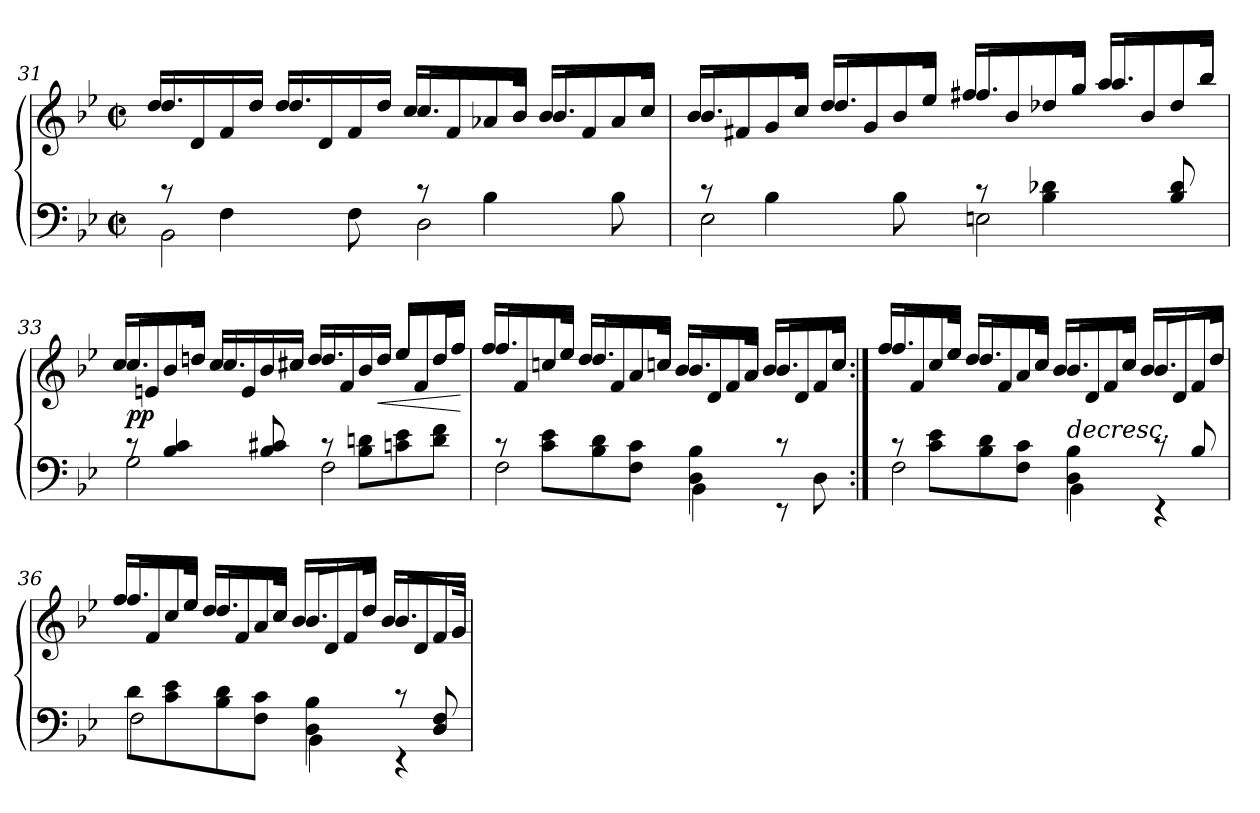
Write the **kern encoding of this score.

**kern	**kern	**dynam
*part1	*part1	*part1
*staff2	*staff1	*staff1/2
!!LO:PB:g=z
*clefF4	*clefG2	*
*k[b-e-]	*k[b-e-]	*
*B-:	*B-:	*
*M2/2	*M2/2	*
*met(c|)	*met(c|)	*
=31	=31	=31
*^	*^	*
8rc	2BB-\	8.dd/L	16dd/LL	.
.	.	.	16d/	.
4F\	.	.	16f/	.
.	.	16dd/Jk	16dd/JJ	.
.	.	8.dd/L	16dd/LL	.
.	.	.	16d/	.
8F\	.	.	16f/	.
.	.	16dd/Jk	16dd/JJ	.
8rc	2D\	8.cc/L	16cc/LL	.
.	.	.	16f/	.
4B-\	.	.	16a-X/	.
.	.	16b-/Jk	16b-/JJ	.
.	.	8.b-/L	16b-/LL	.
.	.	.	16f/	.
8B-\	.	.	16a-/	.
.	.	16cc/Jk	16cc/JJ	.
=32	=32	=32	=32	=32
8rc	2E-\	8.b-/L	16b-/LL	.
.	.	.	16f#X/	.
4B-\	.	.	16g/	.
.	.	16cc/Jk	16cc/JJ	.
.	.	8.dd/L	16dd/LL	.
.	.	.	16g/	.
8B-\	.	.	16b-/	.
.	.	16ee-/Jk	16ee-/JJ	.
8rc	2En\	8.ff#X/L	16ff#/LL	.
.	.	.	16b-/	.
4B-\ 4d-X\	.	.	16dd-X/	.
.	.	16gg/Jk	16gg/JJ	.
.	.	8.aa/L	16aa/LL	.
.	.	.	16b-/	.
8B-/ 8d-/	.	.	16dd-/	.
.	.	16bb-/Jk	16bb-/JJ	.
!!LO:LB:g=z	!!
=33	=33	=33	=33	=33
!	!	!	!	!LO:DY:b
8rc	2G\	8.cc/L	16cc/LL	pp
.	.	.	16en/	.
4B-/ 4c/	.	.	16b-/	.
.	.	16ddni/Jk	16ddni/JJ	.
.	.	8.cc/L	16cc/LL	.
.	.	.	16e/	.
8B-/ 8c#X/	.	.	16b-/	.
.	.	16cc#X/Jk	16cc#/JJ	.
8rc	2F\	8.dd/L	16dd/LL	.
.	.	.	16f/	.
8B-\ 8dni\L	.	.	16b-/	.
!	!	!	!	!LO:HP:b
.	.	16dd/Jk	16dd/JJ	<
8cn\ 8e-\	.	8ee-/L	16ee-/LL	.
.	.	.	16f/	.
8d\ 8f\J	.	16dd/L	16dd/	.
.	.	16ff/JJ	16ff/JJ	.
*v	*v	*	*	*
*	*v	*v	*
.	.	[
=34	=34	=34
*^	*^	*
8rc	2F\	8.ff/L	16ff/LL	.
.	.	.	16f/	.
8c\ 8e-\L	.	.	16ccni/	.
.	.	16ee-/Jk	16ee-/JJ	.
8B-\ 8d\	.	8.dd/L	16dd/LL	.
.	.	.	16f/	.
8F\ 8c\J	.	.	16a/	.
.	.	16ccni/Jk	16cc/JJ	.
4D\ 4B-\	4BB-\	8.b-/L	16b-/LL	.
.	.	.	16d/	.
.	.	.	16f/	.
.	.	16a/Jk	16a/JJ	.
8rc	8rEE	8.b-/L	16b-/LL	.
.	.	.	16d/	.
8D\	8ryy	.	16f/	.
.	.	16cc/Jk	16cc/JJ	.
!!LO:LB:g=z	!!
=35:|!	=35:|!	=35:|!	=35:|!	=35:|!
8rc	2F\	8.ff/L	16ff/LL	.
.	.	.	16f/	.
8c\ 8e-\L	.	.	16cc/	.
.	.	16ee-/Jk	16ee-/JJ	.
8B-\ 8d\	.	8.dd/L	16dd/LL	.
.	.	.	16f/	.
8F\ 8c\J	.	.	16a/	.
.	.	16cc/Jk	16cc/JJ	.
!LO:TX:a:i:t=decresc.	!	!	!	!
4D\ 4B-\	4BB-\	8.b-/L	16b-/LL	.
.	.	.	16d/	.
.	.	.	16f/	.
.	.	16cc/Jk	16cc/JJ	.
8rc	4rEE	8.b-/L	16b-/LL	.
.	.	.	16d/	.
8B-/	.	.	16f/	.
.	.	16dd/Jk	16dd/JJ	.
=36	=36	=36	=36	=36
8d\L	2F\	8.ff/L	16ff/LL	.
.	.	.	16f/	.
8c\ 8e-\	.	.	16cc/	.
.	.	16ee-/Jk	16ee-/JJ	.
8B-\ 8d\	.	8.dd/L	16dd/LL	.
.	.	.	16f/	.
8F\ 8c\J	.	.	16a/	.
.	.	16cc/Jk	16cc/JJ	.
4D\ 4B-\	4BB-\	8.b-/L	16b-/LL	.
.	.	.	16d/	.
.	.	.	16f/	.
.	.	16dd/Jk	16dd/JJ	.
8rc	4rEE	8.b-/L	16b-/LL	.
.	.	.	16d/	.
8D/ 8F/	.	.	16f/	.
.	.	16g/Jk	16g/JJ	.
*v	*v	*	*	*
*	*v	*v	*
=	=	=
*-	*-	*-
